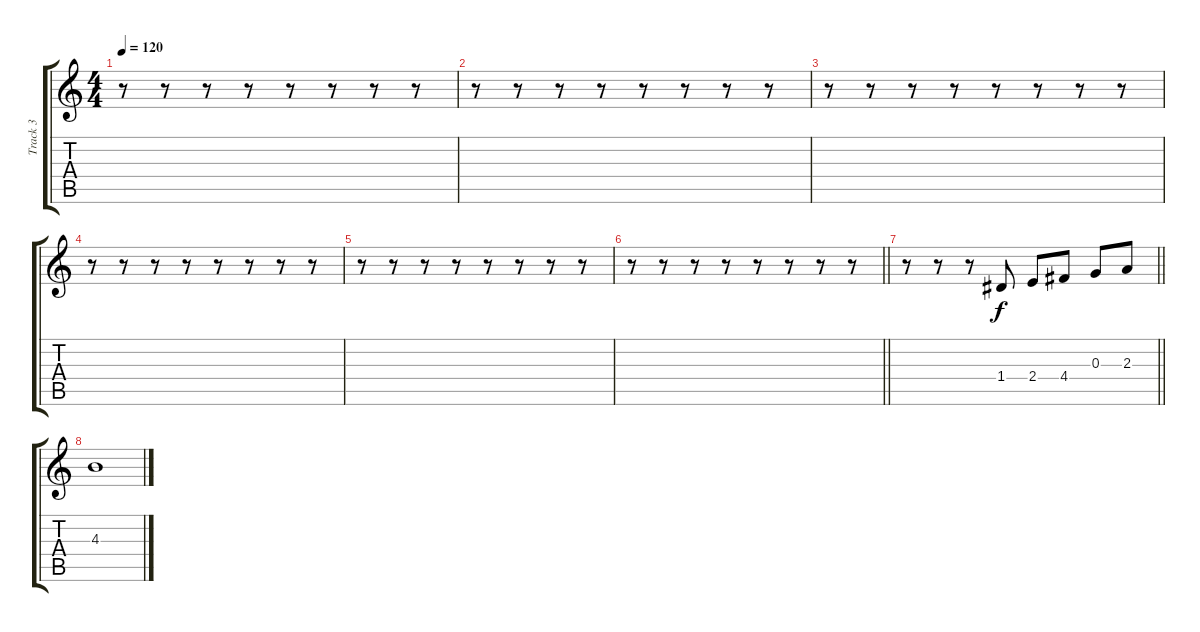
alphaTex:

\track ("Track 3" "Track 3") {instrument acousticguitarsteel}
\staff {score tabs}
\tuning (E4 B3 G3 D3 A2 E2) {hide}
\ts (4 4)
\tempo 120
\clef g2
\ks c
r.8{dy f} r.8 r.8 r.8 r.8 r.8 r.8 r.8 |
r.8 r.8 r.8 r.8 r.8 r.8 r.8 r.8 |
r.8 r.8 r.8 r.8 r.8 r.8 r.8 r.8 |
r.8 r.8 r.8 r.8 r.8 r.8 r.8 r.8 |
r.8 r.8 r.8 r.8 r.8 r.8 r.8 r.8 |
\barLineRight lightlight
r.8 r.8 r.8 r.8 r.8 r.8 r.8 r.8 |
\barLineRight lightlight
r.8 r.8 r.8 1.4.8 2.4.8 4.4.8 0.3.8 2.3.8 |
4.3.1
